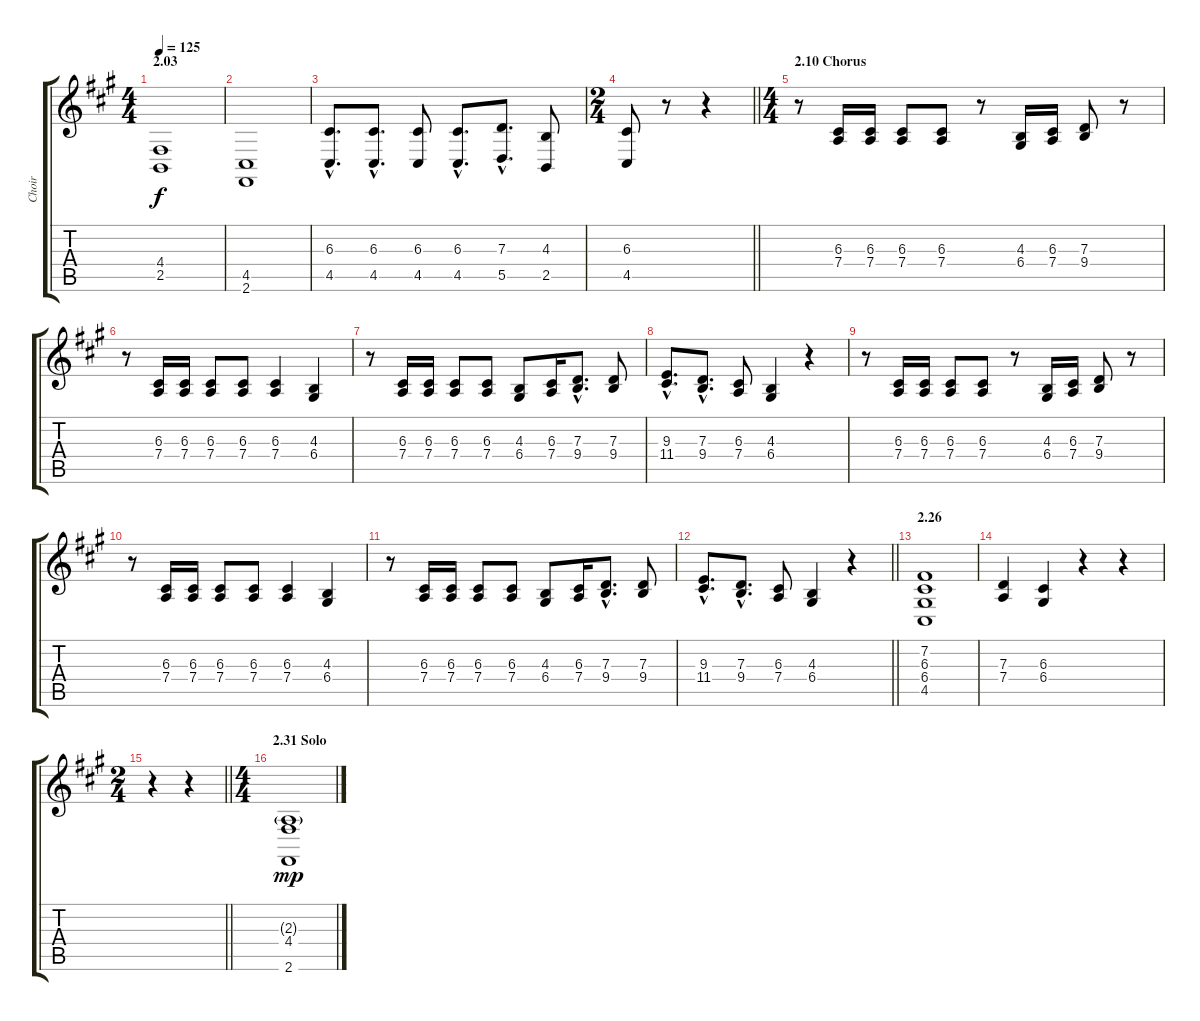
\track ("Choir" "Choir") {instrument choiraahs}
\staff {score tabs}
\tuning (E4 B3 G3 D3 A2 E2) {hide}
\ts (4 4)
\section ("" "2.03")
\tempo 125
\clef g2
\ks f#minor
(4.4 2.5).1{dy f} |
(4.5 2.6).1 |
(6.3{hac} 4.5{hac}).8{d} (6.3{hac} 4.5{hac}).8{d} (6.3 4.5).8 (6.3{hac} 4.5{hac}).8{d} (7.3{hac} 5.5{hac}).8{d} (4.3 2.5).8 |
\ts (2 4)
\barLineRight lightlight
(6.3 4.5).8 r.8 r.4 |
\ts (4 4)
\section ("" "2.10 Chorus")
r.8 (6.3 7.4).16 (6.3 7.4).16 (6.3 7.4).8 (6.3 7.4).8 r.8 (4.3 6.4).16 (6.3 7.4).16 (7.3 9.4).8 r.8 |
r.8 (6.3 7.4).16 (6.3 7.4).16 (6.3 7.4).8 (6.3 7.4).8 (6.3 7.4).4 (4.3 6.4).4 |
r.8 (6.3 7.4).16 (6.3 7.4).16 (6.3 7.4).8 (6.3 7.4).8 (4.3 6.4).8 (6.3 7.4).16 (7.3{hac} 9.4{hac}).8{d} (7.3 9.4).8 |
(9.3{hac} 11.4{hac}).8{d} (7.3{hac} 9.4{hac}).8{d} (6.3 7.4).8 (4.3 6.4).4 r.4 |
r.8 (6.3 7.4).16 (6.3 7.4).16 (6.3 7.4).8 (6.3 7.4).8 r.8 (4.3 6.4).16 (6.3 7.4).16 (7.3 9.4).8 r.8 |
r.8 (6.3 7.4).16 (6.3 7.4).16 (6.3 7.4).8 (6.3 7.4).8 (6.3 7.4).4 (4.3 6.4).4 |
r.8 (6.3 7.4).16 (6.3 7.4).16 (6.3 7.4).8 (6.3 7.4).8 (4.3 6.4).8 (6.3 7.4).16 (7.3{hac} 9.4{hac}).8{d} (7.3 9.4).8 |
\barLineRight lightlight
(9.3{hac} 11.4{hac}).8{d} (7.3{hac} 9.4{hac}).8{d} (6.3 7.4).8 (4.3 6.4).4 r.4 |
\section ("" "2.26")
(7.2 6.3 6.4 4.5).1 |
(7.3 7.4).4 (6.3 6.4).4 r.4 r.4 |
\ts (2 4)
\barLineRight lightlight
r.4 r.4 |
\ts (4 4)
\section ("" "2.31 Solo")
(2.3{g} 4.4 2.6).1{dy mp}
